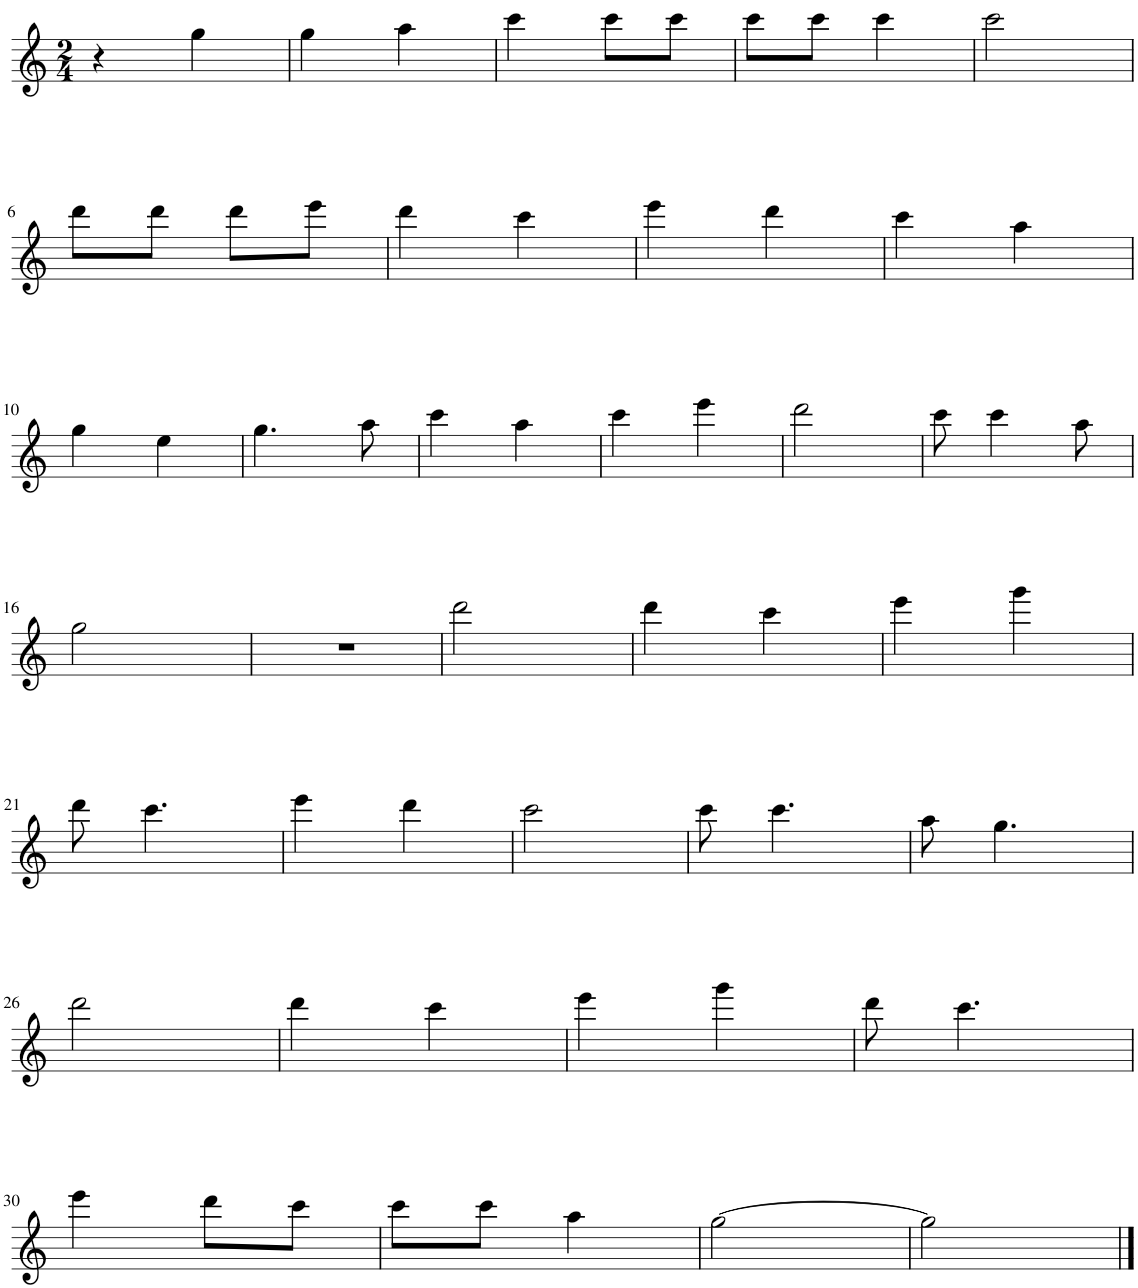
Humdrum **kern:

**kern
*part1
*staff1
*I"Flute, Flute
*clefG2
*k[]
*M2/4
=1
4r
4gg\
=2
4gg\
4aa\
=3
4ccc\
8ccc\L
8ccc\J
=4
8ccc\L
8ccc\J
4ccc\
=5
2ccc\
!!LO:LB:g=z
=6
8ddd\L
8ddd\J
8ddd\L
8eee\J
=7
4ddd\
4ccc\
=8
4eee\
4ddd\
=9
4ccc\
4aa\
!!LO:LB:g=z
=10
4gg\
4ee\
=11
4.gg\
8aa\
=12
4ccc\
4aa\
=13
4ccc\
4eee\
=14
2ddd\
=15
8ccc\
4ccc\
8aa\
!!LO:LB:g=z
=16
2gg\
=17
2r
=18
2ddd\
=19
4ddd\
4ccc\
=20
4eee\
4ggg\
!!LO:LB:g=z
=21
8ddd\
4.ccc\
=22
4eee\
4ddd\
=23
2ccc\
=24
8ccc\
4.ccc\
=25
8aa\
4.gg\
!!LO:LB:g=z
=26
2ddd\
=27
4ddd\
4ccc\
=28
4eee\
4ggg\
=29
8ddd\
4.ccc\
!!LO:LB:g=z
=30
4eee\
8ddd\L
8ccc\J
=31
8ccc\L
8ccc\J
4aa\
=32
[2gg\
=33
2gg\]
==
*-
